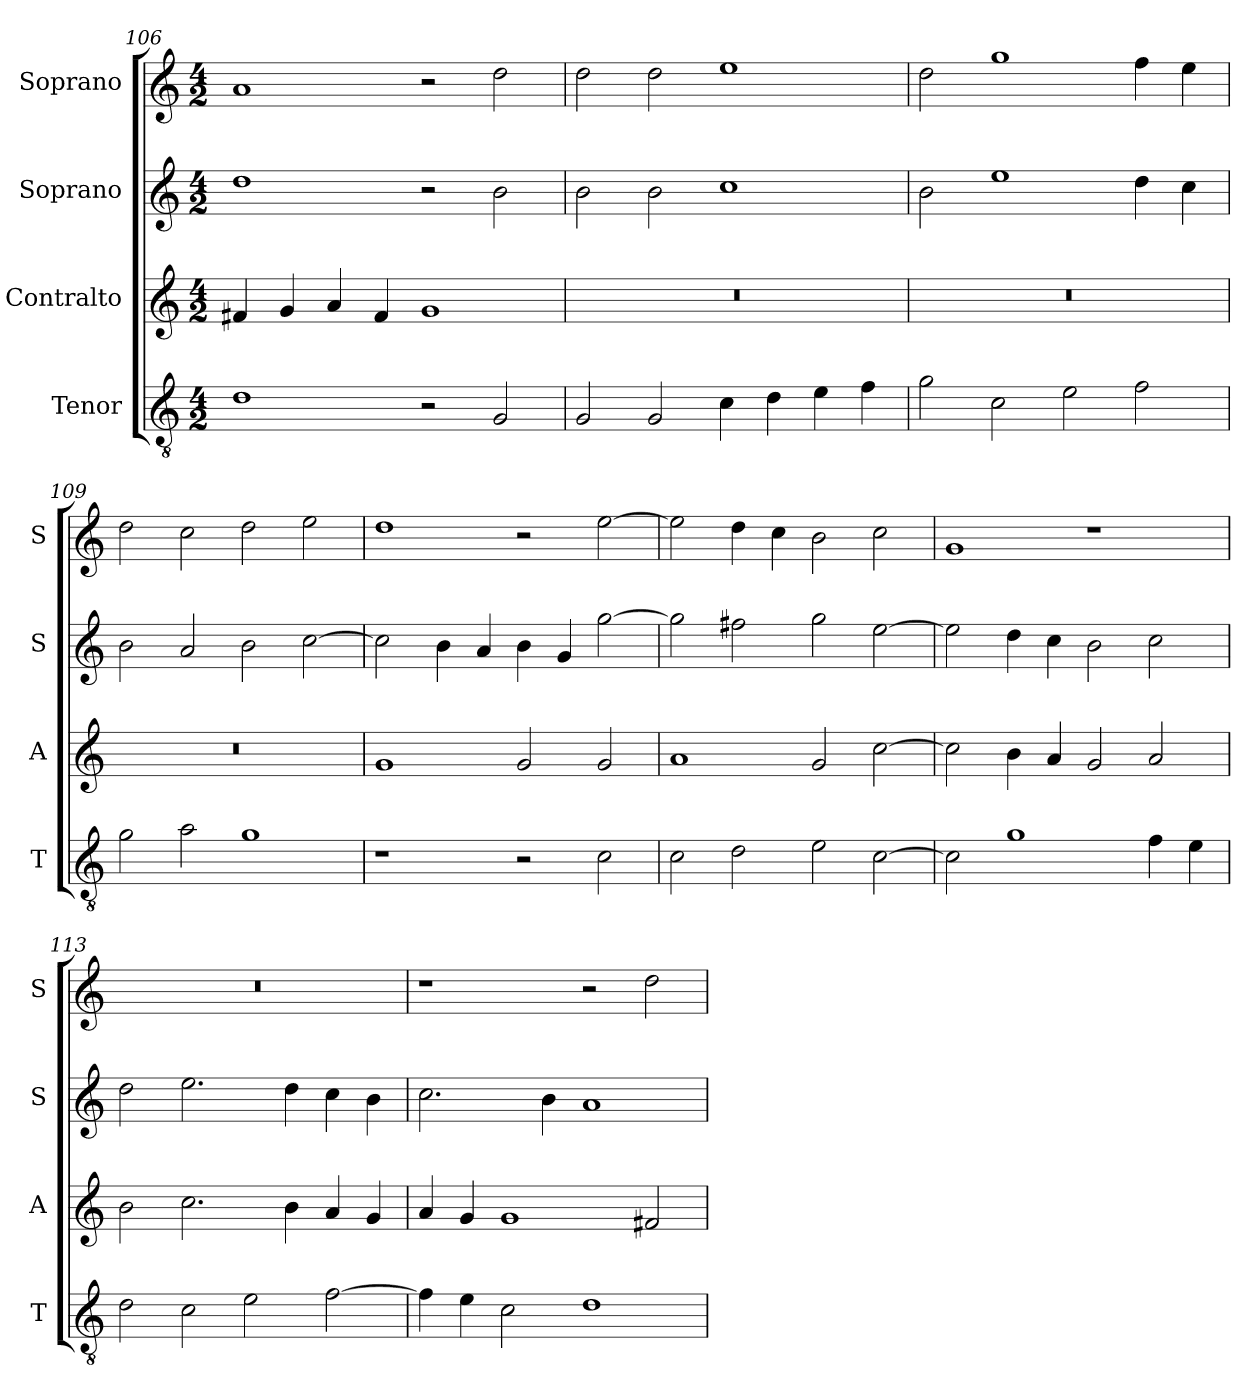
**kern	**kern	**kern	**kern
*part4	*part3	*part2	*part1
*staff4	*staff3	*staff2	*staff1
*I"Tenor	*I"Contralto	*I"Soprano	*I"Soprano
*I'T	*I'A	*I'S	*I'S
*clefGv2	*clefG2	*clefG2	*clefG2
*k[]	*k[]	*k[]	*k[]
*C:ion	*C:ion	*C:ion	*C:ion
*M4/2	*M4/2	*M4/2	*M4/2
=106	=106	=106	=106
1d	4f#X	1dd	1a
.	4g	.	.
.	4a	.	.
.	4f#	.	.
2r	1g	2r	2r
2G	.	2b	2dd
=107	=107	=107	=107
2G	0r	2b	2dd
2G	.	2b	2dd
4c	.	1cc	1ee
4d	.	.	.
4e	.	.	.
4f	.	.	.
=108	=108	=108	=108
2g	0r	2b	2dd
2c	.	1ee	1gg
2e	.	.	.
2f	.	4dd	4ff
.	.	4cc	4ee
=109	=109	=109	=109
2g	0r	2b	2dd
2a	.	2a	2cc
1g	.	2b	2dd
.	.	[2cc	2ee
=110	=110	=110	=110
1r	1g	2cc]	1dd
.	.	4b	.
.	.	4a	.
2r	2g	4b	2r
.	.	4g	.
2c	2g	[2gg	[2ee
=111	=111	=111	=111
2c	1a	2gg]	2ee]
2d	.	2ff#X	4dd
.	.	.	4cc
2e	2g	2gg	2b
[2c	[2cc	[2ee	2cc
=112	=112	=112	=112
2c]	2cc]	2ee]	1g
1g	4b	4dd	.
.	4a	4cc	.
.	2g	2b	1r
4f	2a	2cc	.
4e	.	.	.
=113	=113	=113	=113
2d	2b	2dd	0r
2c	2.cc	2.ee	.
2e	.	.	.
.	4b	4dd	.
[2f	4a	4cc	.
.	4g	4b	.
=114	=114	=114	=114
4f]	4a	2.cc	1r
4e	4g	.	.
2c	1g	.	.
.	.	4b	.
1d	.	1a	2r
.	2f#X	.	2dd
=	=	=	=
*-	*-	*-	*-
